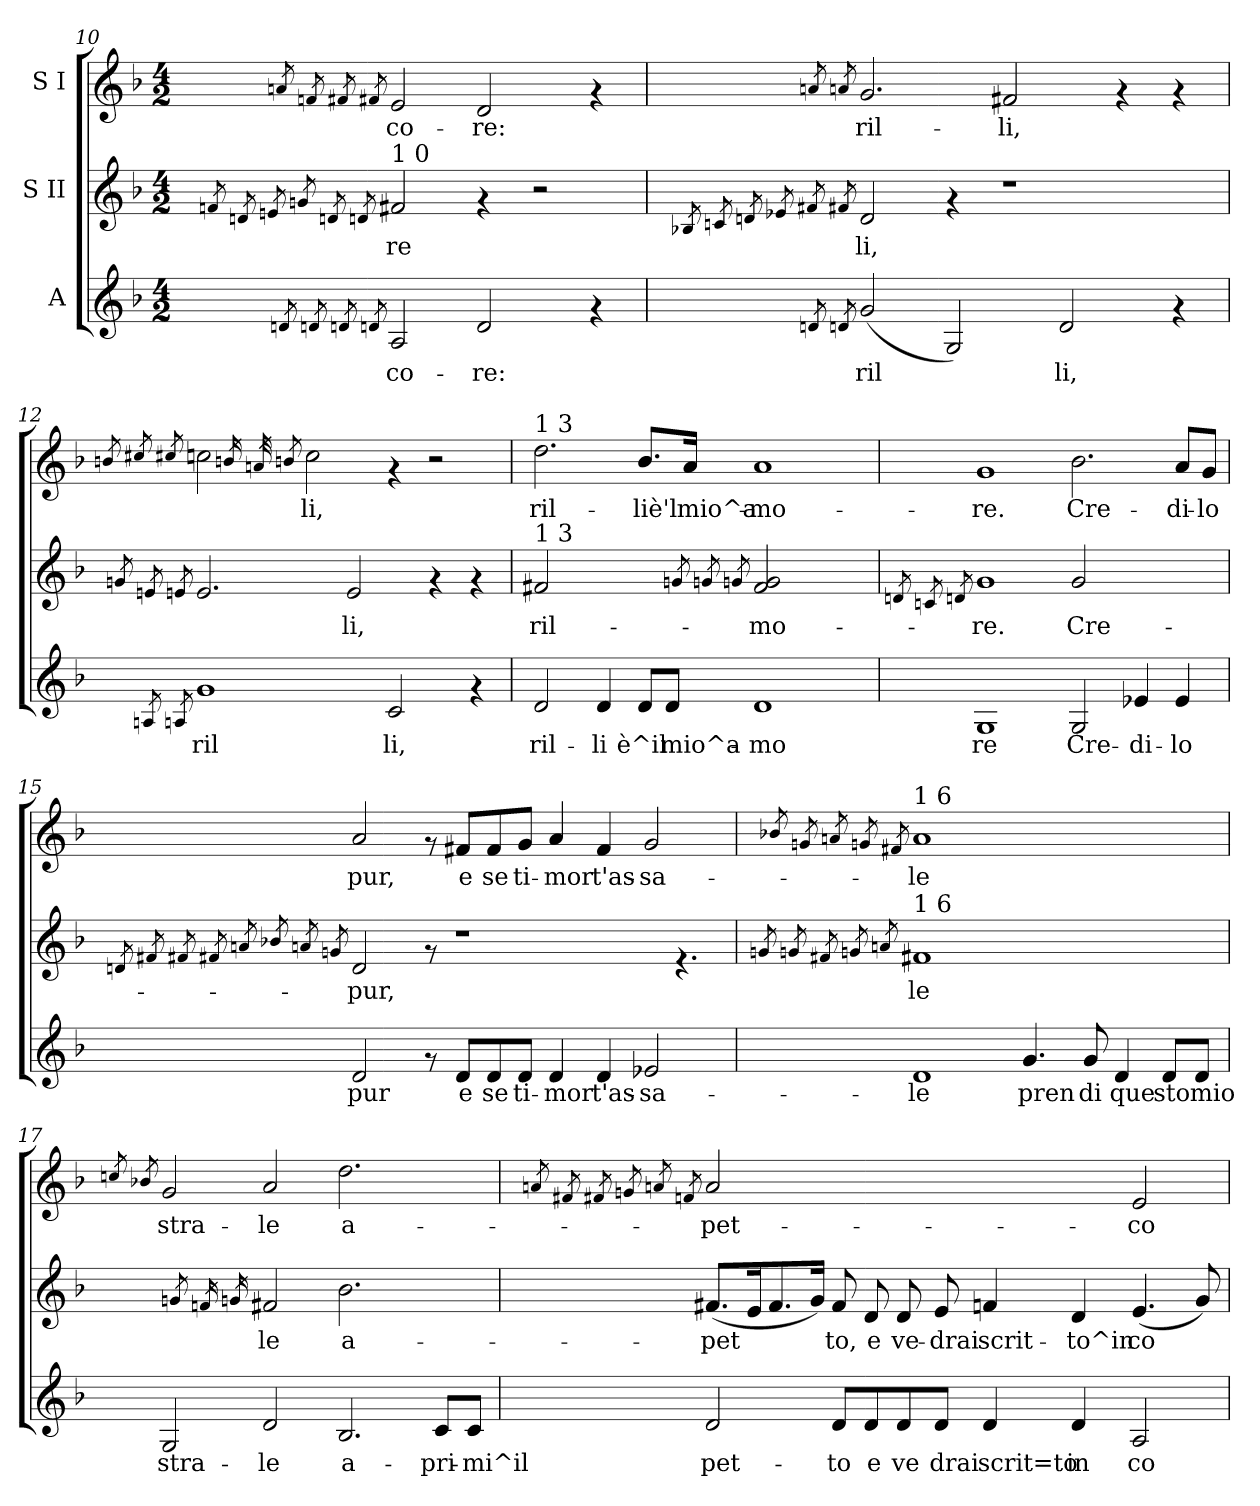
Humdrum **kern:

**kern	**text	**kern	**text	**kern	**text
*part3	*part3	*part2	*part2	*part1	*part1
*staff3	*staff3	*staff2	*staff2	*staff1	*staff1
*I"A	*	*I"S II	*	*I"S I	*
!!LO:PB:g=z
*clefG2	*	*clefG2	*	*clefG2	*
*k[b-]	*	*k[b-]	*	*k[b-]	*
*F:	*	*F:	*	*F:	*
*M4/2	*	*M4/2	*	*M4/2	*
=10	=10	=10	=10	=10	=10
.	.	8qfn/	.	.	.
.	.	8qdn/	.	.	.
8qdn/	.	8qen/	.	8qan/	.
8qdn/	.	8qgn/	.	8qfn/	.
8qdn/	.	8qdn/	.	8qf#X/	.
8qdn/	.	8qdn/	.	8qf#X/	.
!	!	!LO:TX:a:t=1 0	!	!	!
!	!LO:LY:b:cj	!	!LO:LY:b:cj	!	!LO:LY:b:cj
2A/	-co-	2f#X/	-re	2e/	-co-
!	!LO:LY:b:cj	!	!	!	!LO:LY:b:cj
2d/	-re:	4rf	.	2d/	-re:
.	.	2r	.	.	.
4rf	.	.	.	4rf	.
=11	=11	=11	=11	=11	=11
.	.	8qB-X/	.	.	.
.	.	8qcn/	.	.	.
.	.	8qdn/	.	.	.
.	.	8qe-X/	.	.	.
8qdn/	.	8qf#X/	.	8qan/	.
8qdn/	.	8qf#X/	.	8qan/	.
!	!LO:LY:b:cj	!	!LO:LY:b:cj	!	!LO:LY:b:cj
(<2g/	ril	2d/	li,	2.g/	ril-
!	!LO:LY:b:cj	!	!	!	!
2G/)	.	4rf	.	.	.
!	!	!	!	!	!LO:LY:b:cj
.	.	1r	.	2f#/	-li,
!	!LO:LY:b:cj	!	!	!	!
2d/	li,	.	.	.	.
.	.	.	.	4rf	.
4rf	.	.	.	4rf	.
=12	=12	=12	=12	=12	=12
.	.	8qgn/	.	8qbn/	.
8qAn/	.	8qen/	.	8qcc#X/	.
8qAn/	.	8qen/	.	8qcc#X/	.
!	!LO:LY:b:cj	!	!LO:LY:b:cj	!	!LO:LY:b:cj
1g	ril	2.e/	-	2ccn\	-
.	.	.	.	16qbn/	.
.	.	.	.	32qan/	.
.	.	.	.	8qbn/	.
!	!	!	!	!	!LO:LY:b:cj
.	.	.	.	2cc\	-li,
!	!	!	!LO:LY:b:cj	!	!
.	.	2e/	-li,	.	.
!	!LO:LY:b:cj	!	!	!	!
2c/	li,	.	.	4rf	.
.	.	4rf	.	2r	.
4rf	.	4rf	.	.	.
!!LO:LB:g=z
=13	=13	=13	=13	=13	=13
!	!	!	!	!LO:TX:a:t=1 3	!
!	!	!LO:TX:a:t=1 3	!	!	!
!	!LO:LY:b:cj	!	!LO:LY:b:cj	!	!LO:LY:b:cj
2d/	ril-	2f#X/	ril-	2.dd\	ril-
!	!LO:LY:b:cj	!	!	!	!
4d/	-li	2ryy	.	.	.
!	!LO:LY:b:cj	!	!	!	!LO:LY:b:cj
8d/L	è^il	.	.	8.b-/L	-liè'l
!	!LO:LY:b:cj	!	!	!	!
8d/J	mio^a-	.	.	.	.
!	!	!	!	!	!LO:LY:b:cj
.	.	.	.	16a/Jk	mio^a-
.	.	8qgn/	.	.	.
.	.	8qgn/	.	.	.
.	.	8qgn/	.	.	.
!	!LO:LY:b:cj	!	!LO:LY:b:cj	!	!LO:LY:b:cj
1d	-mo	2g/ 2f#/	-mo-	1a	-mo-
.	.	2ryy	.	.	.
=14	=14	=14	=14	=14	=14
.	.	8qdn/	.	.	.
.	.	8qcn/	.	.	.
.	.	8qdn/	.	.	.
!	!LO:LY:b:cj	!	!LO:LY:b:cj	!	!LO:LY:b:cj
1G	re	1g	-re.	1g	-re.
!	!LO:LY:b:cj	!	!LO:LY:b:cj	!	!LO:LY:b:cj
2G/	Cre-	2g/	Cre-	2.b-\	Cre-
!	!LO:LY:b:cj	!	!	!	!
4e-X/	-di-	2ryy	.	.	.
!	!LO:LY:b:cj	!	!	!	!LO:LY:b:cj
4e-/	-lo	.	.	8a/L	-di-
!	!	!	!	!	!LO:LY:b:cj
.	.	.	.	8g/J	-lo
=15	=15	=15	=15	=15	=15
.	.	8qdn/	.	.	.
.	.	8qf#X/	.	.	.
.	.	8qf#X/	.	.	.
.	.	8qf#X/	.	.	.
.	.	8qan/	.	.	.
.	.	8qb-X/	.	.	.
.	.	8qan/	.	.	.
.	.	8qgn/	.	.	.
!	!LO:LY:b:cj	!	!LO:LY:b:cj	!	!LO:LY:b:cj
2d/	pur	2d/	-pur,	2a/	pur,
8rf	.	8rf	.	8rf	.
!	!LO:LY:b:cj	!	!	!	!LO:LY:b:cj
8d/L	e	1r	.	8f#X/L	e
!	!LO:LY:b:cj	!	!	!	!LO:LY:b:cj
8d/	se	.	.	8f#/	se
!	!LO:LY:b:cj	!	!	!	!LO:LY:b:cj
8d/J	ti-	.	.	8g/J	ti-
!	!LO:LY:b:cj	!	!	!	!LO:LY:b:cj
4d/	-mor	.	.	4a/	-mor
!	!LO:LY:b:cj	!	!	!	!LO:LY:b:cj
4d/	t'as-	.	.	4f#/	t'as-
!	!LO:LY:b:cj	!	!	!	!LO:LY:b:cj
2e-X/	-sa-	.	.	2g/	-sa-
.	.	4.rf	.	.	.
!!LO:LB:g=z
=16	=16	=16	=16	=16	=16
.	.	8qgn/	.	8qb-X/	.
.	.	8qgn/	.	8qgn/	.
.	.	8qf#X/	.	8qan/	.
.	.	8qgn/	.	8qgn/	.
.	.	8qan/	.	8qf#X/	.
!	!	!	!	!LO:TX:a:t=1 6	!
!	!	!LO:TX:a:t=1 6	!	!	!
!	!LO:LY:b:cj	!	!LO:LY:b:cj	!	!LO:LY:b:cj
1d	-le	1f#	le	1a	-le
!	!LO:LY:b:cj	!	!	!	!
4.g/	pren	1ryy	.	1ryy	.
!	!LO:LY:b:cj	!	!	!	!
8g/	di	.	.	.	.
!	!LO:LY:b:cj	!	!	!	!
4d/	que	.	.	.	.
!	!LO:LY:b:cj	!	!	!	!
8d/L	sto	.	.	.	.
!	!LO:LY:b:cj	!	!	!	!
8d/J	mio	.	.	.	.
=17	=17	=17	=17	=17	=17
.	.	.	.	8qccn/	.
.	.	.	.	8qb-X/	.
!	!LO:LY:b:cj	!	!	!	!LO:LY:b:cj
2G/	stra-	2ryy	.	2g/	stra-
.	.	8qgn/	.	.	.
.	.	16qfn/	.	.	.
.	.	16qgn/	.	.	.
!	!LO:LY:b:cj	!	!LO:LY:b:cj	!	!LO:LY:b:cj
2d/	-le	2f#X/	le	2a/	-le
!	!LO:LY:b:cj	!	!LO:LY:b:cj	!	!LO:LY:b:cj
2.B-/	a-	2.b-\	a-	2.dd\	a-
!	!LO:LY:b:cj	!	!	!	!
8c/L	-pri-	4ryy	.	4ryy	.
!	!LO:LY:b:cj	!	!	!	!
8c/J	-mi^il	.	.	.	.
=18	=18	=18	=18	=18	=18
.	.	.	.	8qan/	.
.	.	.	.	8qf#X/	.
.	.	.	.	8qf#X/	.
.	.	.	.	8qgn/	.
.	.	.	.	8qan/	.
.	.	.	.	8qfn/	.
!	!LO:LY:b:cj	!	!LO:LY:b:cj	!	!LO:LY:b:cj
2d/	pet-	(<8.f#X/L	-pet-	2a/	-pet-
!	!	!	!LO:LY:b:cj	!	!
.	.	16e/	--	.	.
!	!	!	!LO:LY:b:cj	!	!
.	.	8.f#/	--	.	.
!	!	!	!LO:LY:b:cj	!	!
.	.	16g/J)	--	.	.
!	!LO:LY:b:cj	!	!LO:LY:b:cj	!	!
8d/L	-to	8f#/	-to,	1ryy	.
!	!LO:LY:b:cj	!	!LO:LY:b:cj	!	!
8d/	e	8d/	e	.	.
!	!LO:LY:b:cj	!	!LO:LY:b:cj	!	!
8d/	ve	8d/	ve-	.	.
!	!LO:LY:b:cj	!	!LO:LY:b:cj	!	!
8d/J	drai	8e/	-drai	.	.
!	!LO:LY:b:cj	!	!LO:LY:b:cj	!	!
4d/	scrit=to	4fn/	scrit-	.	.
!	!LO:LY:b:cj	!	!LO:LY:b:cj	!	!
4d/	in	4d/	-to^in	.	.
!	!LO:LY:b:cj	!	!LO:LY:b:cj	!	!LO:LY:b:cj
2A/	co-	(<4.e/	co-	2e/	-co-
!	!	!	!LO:LY:b:cj	!	!
.	.	8g/)	--	.	.
=	=	=	=	=	=
*-	*-	*-	*-	*-	*-
